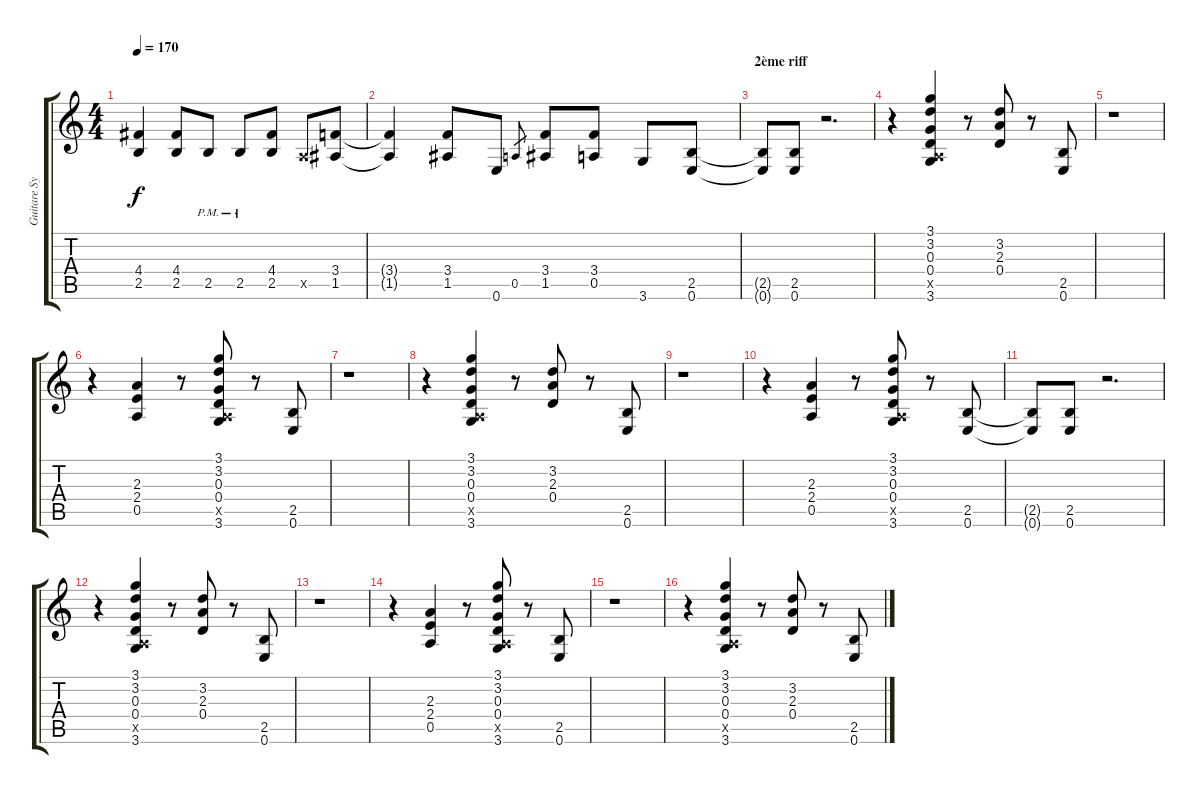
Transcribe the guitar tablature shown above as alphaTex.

\track ("Guitare Sylvain" "Guitare Sy") {instrument overdrivenguitar}
\staff {score tabs}
\tuning (E4 B3 G3 D3 A2 E2) {hide}
\ts (4 4)
\tempo 170
\clef g2
\ks c
(4.4{t} 2.5{t}).4{dy f} (4.4 2.5).8 2.5{pm}.8 2.5{pm}.8 (4.4 2.5).8 0.5{x}.8 (3.4 1.5).8 |
(3.4{t} 1.5{t}).4 (3.4 1.5).8 0.6.8 0.5.8{gr} (3.4 1.5).8 (3.4 0.5).8 3.6.8 (2.5 0.6).8 |
\section ("" "2ème riff")
(2.5{t} 0.6{t}).8 (2.5 0.6).8 r.2{d} |
r.4 (3.1 3.2 0.3 0.4 0.5{x} 3.6).4 r.8 (3.2 2.3 0.4).8 r.8 (2.5 0.6).8 |
r.1 |
r.4 (2.3 2.4 0.5).4 r.8 (3.1 3.2 0.3 0.4 0.5{x} 3.6).8 r.8 (2.5 0.6).8 |
r.1 |
r.4 (3.1 3.2 0.3 0.4 0.5{x} 3.6).4 r.8 (3.2 2.3 0.4).8 r.8 (2.5 0.6).8 |
r.1 |
r.4 (2.3 2.4 0.5).4 r.8 (3.1 3.2 0.3 0.4 0.5{x} 3.6).8 r.8 (2.5 0.6).8 |
(2.5{t} 0.6{t}).8 (2.5 0.6).8 r.2{d} |
r.4 (3.1 3.2 0.3 0.4 0.5{x} 3.6).4 r.8 (3.2 2.3 0.4).8 r.8 (2.5 0.6).8 |
r.1 |
r.4 (2.3 2.4 0.5).4 r.8 (3.1 3.2 0.3 0.4 0.5{x} 3.6).8 r.8 (2.5 0.6).8 |
r.1 |
r.4 (3.1 3.2 0.3 0.4 0.5{x} 3.6).4 r.8 (3.2 2.3 0.4).8 r.8 (2.5 0.6).8
